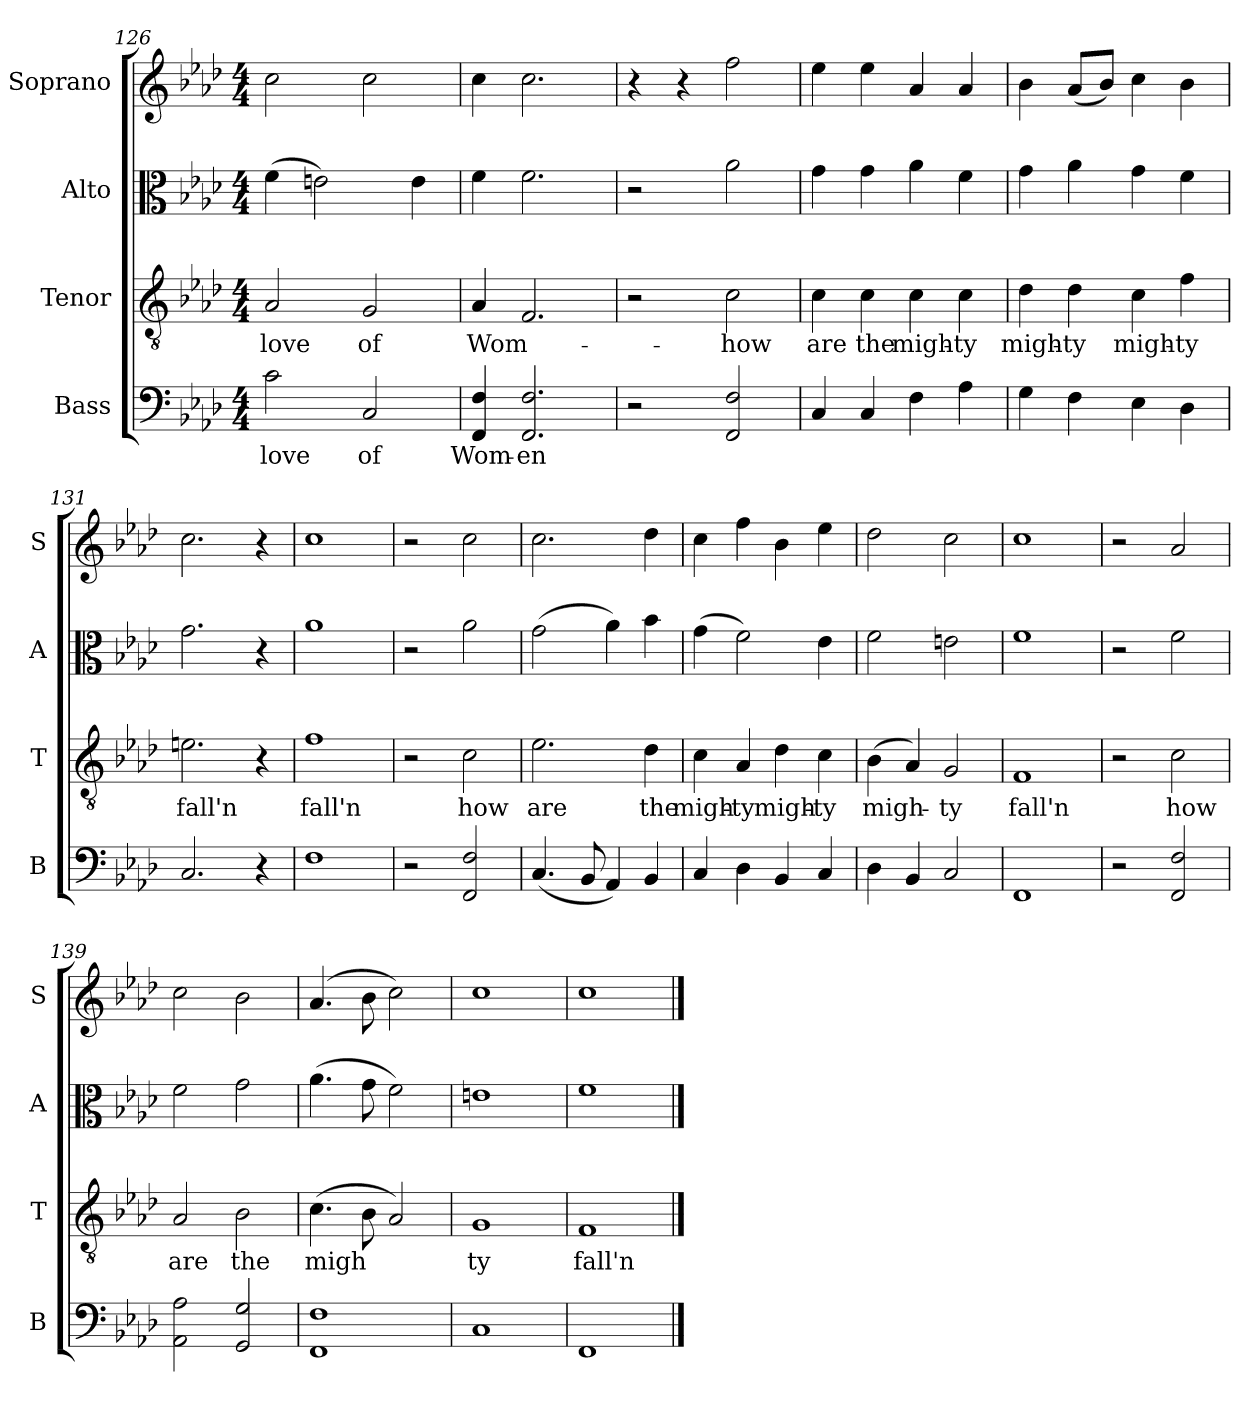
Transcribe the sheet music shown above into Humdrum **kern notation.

**kern	**text	**kern	**text	**kern	**kern
*part4	*part4	*part3	*part3	*part2	*part1
*staff4	*staff4	*staff3	*staff3	*staff2	*staff1
*I"Bass	*	*I"Tenor	*	*I"Alto	*I"Soprano
*I'B	*	*I'T	*	*I'A	*I'S
*clefF4	*	*clefGv2	*	*clefC3	*clefG2
*k[b-e-a-d-]	*	*k[b-e-a-d-]	*	*k[b-e-a-d-]	*k[b-e-a-d-]
*A-:	*	*A-:	*	*A-:	*A-:
*M4/4	*	*M4/4	*	*M4/4	*M4/4
=126	=126	=126	=126	=126	=126
2c\	love	2A-/	-love	(4f\	2cc\
.	.	.	.	2en\)	.
2C/	of	2G/	of	.	2cc\
.	.	.	.	4e\	.
=127	=127	=127	=127	=127	=127
4FF/ 4F/	Wom-	4A-/	Wom-	4f\	4cc\
2.FF/ 2.F/	-en	2.F/	.	2.f\	2.cc\
=128	=128	=128	=128	=128	=128
2r	.	2r	.	2r	4r
.	.	.	.	.	4r
2FF/ 2F/	.	2c\	how	2a-\	2ff\
=129	=129	=129	=129	=129	=129
4C/	.	4c\	are	4g\	4ee-\
4C/	.	4c\	the	4g\	4ee-\
4F\	.	4c\	migh-	4a-\	4a-/
4A-\	.	4c\	-ty	4f\	4a-/
!!LO:LB:g=z
=130	=130	=130	=130	=130	=130
4G\	.	4d-\	migh-	4g\	4b-\
4F\	.	4d-\	-ty	4a-\	(8a-/L
.	.	.	.	.	8b-/J)
4E-\	.	4c\	migh-	4g\	4cc\
4D-\	.	4f\	-ty	4f\	4b-\
=131	=131	=131	=131	=131	=131
2.C/	.	2.en\	fall'n	2.g\	2.cc\
4r	.	4r	.	4r	4r
=132	=132	=132	=132	=132	=132
1F	.	1f	fall'n	1a-	1cc
=133	=133	=133	=133	=133	=133
2r	.	2r	.	2r	2r
2FF/ 2F/	.	2c\	how	2a-\	2cc\
=134	=134	=134	=134	=134	=134
(4.C/	.	2.e-\	are	(2g\	2.cc\
8BB-/	.	.	.	.	.
4AA-/)	.	.	.	4a-\)	.
4BB-/	.	4d-\	the	4b-\	4dd-\
=135	=135	=135	=135	=135	=135
4C/	.	4c\	migh-	(4g\	4cc\
4D-\	.	4A-/	-ty	2f\)	4ff\
4BB-/	.	4d-\	migh-	.	4b-\
4C/	.	4c\	-ty	4e-\	4ee-\
!!LO:LB:g=z
=136	=136	=136	=136	=136	=136
4D-\	.	(4B-\	migh-	2f\	2dd-\
4BB-/	.	4A-/)	.	.	.
2C/	.	2G/	-ty	2en\	2cc\
=137	=137	=137	=137	=137	=137
1FF	.	1F	fall'n	1f	1cc
=138	=138	=138	=138	=138	=138
2r	.	2r	.	2r	2r
2FF/ 2F/	.	2c\	how	2f\	2a-/
=139	=139	=139	=139	=139	=139
2AA-\ 2A-\	.	2A-/	are	2f\	2cc\
2GG/ 2G/	.	2B-\	the	2g\	2b-\
=140	=140	=140	=140	=140	=140
1FF 1F	.	(4.c\	migh	(4.a-\	(4.a-/
.	.	8B-\	.	8g\	8b-\
.	.	2A-/)	.	2f\)	2cc\)
=141	=141	=141	=141	=141	=141
1C	.	1G	ty	1en	1cc
!!LO:PB:g=z
=142	=142	=142	=142	=142	=142
1FF	.	1F	fall'n	1f	1cc
==	==	==	==	==	==
*-	*-	*-	*-	*-	*-
